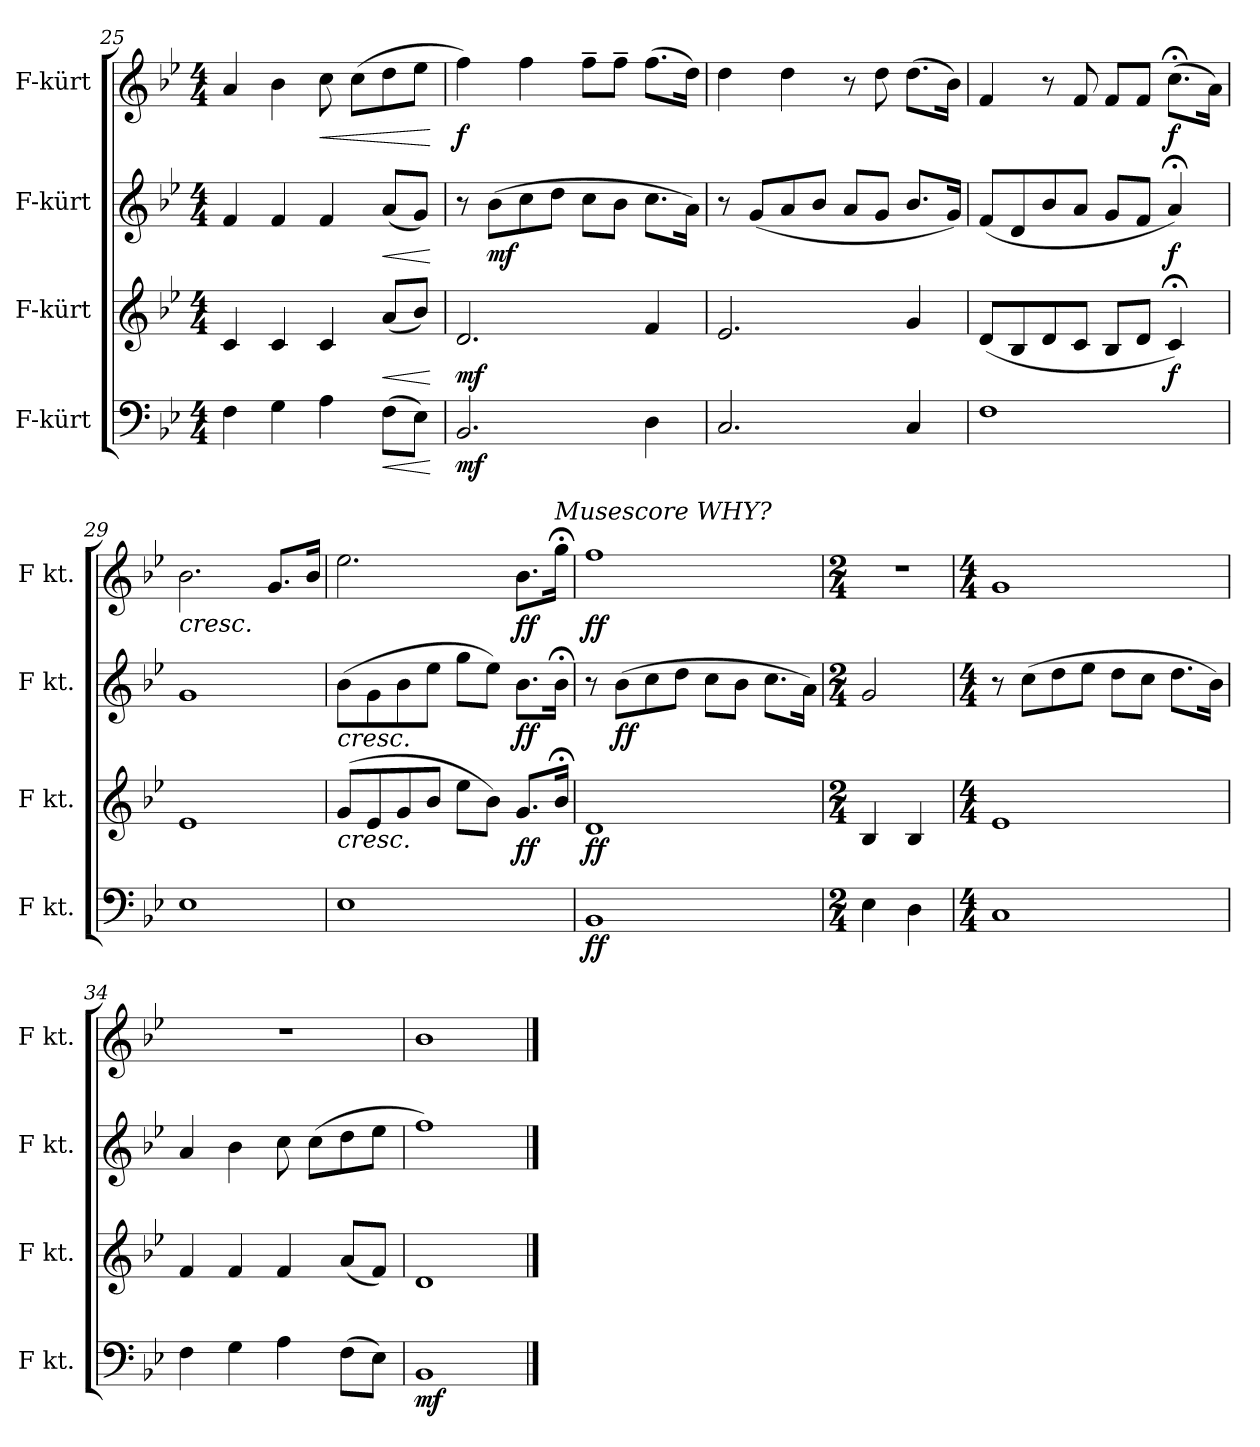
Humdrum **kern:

**kern	**dynam	**kern	**dynam	**kern	**dynam	**kern	**dynam
*part4	*part4	*part3	*part3	*part2	*part2	*part1	*part1
*staff4	*staff4	*staff3	*staff3	*staff2	*staff2	*staff1	*staff1
*I"F-kürt	*	*I"F-kürt	*	*I"F-kürt	*	*I"F-kürt	*
*I'F kt.	*	*I'F kt.	*	*I'F kt.	*	*I'F kt.	*
*clefF4	*	*clefG2	*	*clefG2	*	*clefG2	*
*ITrd4c7	*	*ITrd4c7	*	*ITrd4c7	*	*ITrd4c7	*
*k[b-e-a-]	*	*k[b-e-a-]	*	*k[b-e-a-]	*	*k[b-e-a-]	*
*M4/4	*	*M4/4	*	*M4/4	*	*M4/4	*
=25	=25	=25	=25	=25	=25	=25	=25
4BB-\	.	4F/	.	4B-/	.	4d/	.
4C\	.	4F/	.	4B-/	.	4e-\	.
!	!	!	!	!	!	!	!LO:HP:b
4D\	.	4F/	.	4B-/	.	8f\	<
.	.	.	.	.	.	(>8f\L	.
!	!LO:HP:b	!	!LO:HP:b	!	!LO:HP:b	!	!
(>8BB-\L	<	(<8d/L	<	(<8d/L	<	8g\	.
8AA-\J)	.	8e-/J)	.	8c/J)	.	8a-\J	.
.	[	.	[	.	[	.	[
!!LO:PB:g=z
=26	=26	=26	=26	=26	=26	=26	=26
!	!LO:DY:b	!	!LO:DY:b	!	!	!	!LO:DY:b
2.EE-/	mf	2.G/	mf	8r	.	4b-\)	f
!	!	!	!	!	!LO:DY:b	!	!
.	.	.	.	(>8e-\L	mf	.	.
.	.	.	.	8f\	.	4b-\	.
.	.	.	.	8g\J	.	.	.
.	.	.	.	8f\L	.	8b-~\L	.
.	.	.	.	8e-\J	.	8b-~\J	.
4GG\	.	4B-/	.	8.f\L	.	(>8.b-\L	.
.	.	.	.	16d\Jk)	.	16g\Jk)	.
=27	=27	=27	=27	=27	=27	=27	=27
2.FF/	.	2.A-/	.	8r	.	4g\	.
.	.	.	.	(<8c/L	.	.	.
.	.	.	.	8d/	.	4g\	.
.	.	.	.	8e-/J	.	.	.
.	.	.	.	8d/L	.	8r	.
.	.	.	.	8c/J	.	8g\	.
4FF/	.	4c/	.	8.e-/L	.	(>8.g\L	.
.	.	.	.	16c/Jk)	.	16e-\Jk)	.
=28	=28	=28	=28	=28	=28	=28	=28
1BB-	.	(<8G/L	.	(<8B-/L	.	4B-/	.
.	.	8E-/	.	8G/	.	.	.
.	.	8G/	.	8e-/	.	8r	.
.	.	8F/J	.	8d/J	.	8B-/	.
.	.	8E-/L	.	8c/L	.	8B-/L	.
.	.	8G/J	.	8B-/J	.	8B-/J	.
!	!	!	!LO:DY:b	!	!LO:DY:b	!	!LO:DY:b
.	.	4F;</)	f	4d;</)	f	(>8.f;<\L	f
.	.	.	.	.	.	16d\Jk)	.
=29	=29	=29	=29	=29	=29	=29	=29
!	!	!	!	!	!	!	!LO:HP:b
1AA-	.	1A-	.	1c	.	2.e-\	<
.	.	.	.	.	.	8.c/L	.
.	.	.	.	.	.	16e-/Jk	.
=30	=30	=30	=30	=30	=30	=30	=30
!	!	!	!LO:HP:b	!	!LO:HP:b	!	!
1AA-	.	(>8c/L	<	(>8e-\L	<	2.a-\	.
.	.	8A-/	.	8c\	.	.	.
.	.	8c/	.	8e-\	.	.	.
.	.	8e-/J	.	8a-\J	.	.	.
.	.	8a-\L	.	8cc\L	.	.	.
.	.	8e-\J)	.	8a-\J)	.	.	.
!	!	!	!LO:DY:b	!	!LO:DY:b	!	!LO:DY:b
.	.	8.c/L	ff	8.e-\L	ff	8.e-\L	ff
!	!	!	!	!	!	!LO:TX:a:i:t=Musescore WHY?	!
.	.	16e-;</Jk	[	16e-;<\Jk	[	16cc;<\Jk	[
!!LO:LB:g=z
=31	=31	=31	=31	=31	=31	=31	=31
!	!LO:DY:b	!	!LO:DY:b	!	!	!	!LO:DY:b
1EE-	ff	1G	ff	8r	.	1b-	ff
!	!	!	!	!	!LO:DY:b	!	!
.	.	.	.	(>8e-\L	ff	.	.
.	.	.	.	8f\	.	.	.
.	.	.	.	8g\J	.	.	.
.	.	.	.	8f\L	.	.	.
.	.	.	.	8e-\J	.	.	.
.	.	.	.	8.f\L	.	.	.
.	.	.	.	16d\Jk)	.	.	.
=32	=32	=32	=32	=32	=32	=32	=32
*M2/4	*	*M2/4	*	*M2/4	*	*M2/4	*
4AA-\	.	4E-/	.	2c/	.	2r	.
4GG\	.	4E-/	.	.	.	.	.
=33	=33	=33	=33	=33	=33	=33	=33
*M4/4	*	*M4/4	*	*M4/4	*	*M4/4	*
1FF	.	1A-	.	8r	.	1c	.
.	.	.	.	(>8f\L	.	.	.
.	.	.	.	8g\	.	.	.
.	.	.	.	8a-\J	.	.	.
.	.	.	.	8g\L	.	.	.
.	.	.	.	8f\J	.	.	.
.	.	.	.	8.g\L	.	.	.
.	.	.	.	16e-\Jk)	.	.	.
=34	=34	=34	=34	=34	=34	=34	=34
4BB-\	.	4B-/	.	4d/	.	1r	.
4C\	.	4B-/	.	4e-\	.	.	.
4D\	.	4B-/	.	8f\	.	.	.
.	.	.	.	(>8f\L	.	.	.
(>8BB-\L	.	(<8d/L	.	8g\	.	.	.
8AA-\J)	.	8B-/J)	.	8a-\J	.	.	.
=35	=35	=35	=35	=35	=35	=35	=35
!	!LO:DY:b	!	!	!	!	!	!
1EE-	mf	1G	.	1b-)	.	1e-	.
==	==	==	==	==	==	==	==
*-	*-	*-	*-	*-	*-	*-	*-
